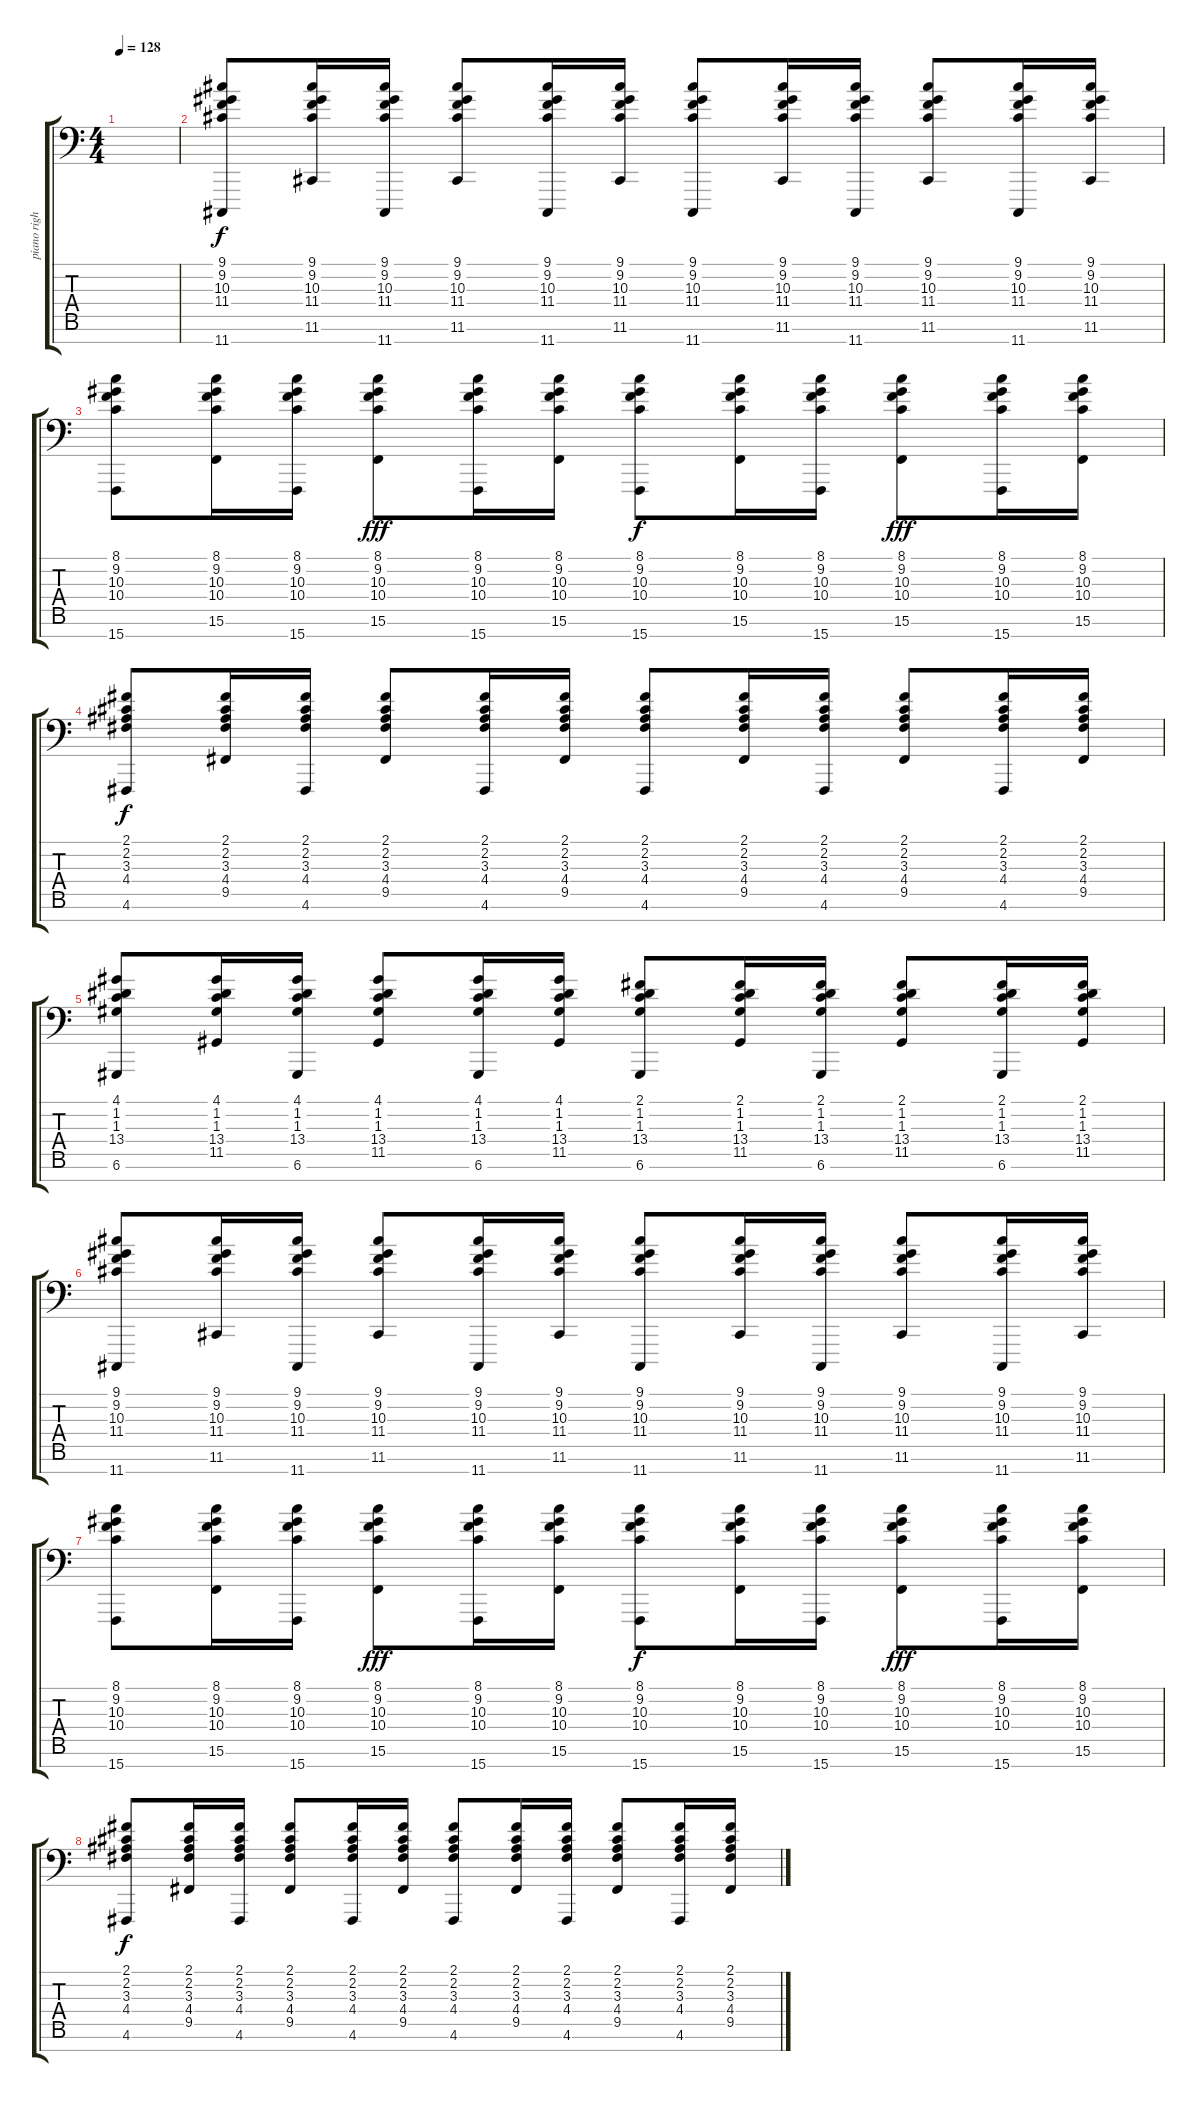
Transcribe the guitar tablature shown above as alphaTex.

\track ("piano right" "piano righ") {instrument acousticgrandpiano}
\staff {score tabs}
\tuning (E4 B3 G3 D3 A1 D1 D0) {hide}
\ts (4 4)
\tempo 128
\clef f4
\ks c
|
(9.1 9.2 10.3 11.4 11.7).8 (9.1 9.2 10.3 11.4 11.6).16 (9.1 9.2 10.3 11.4 11.7).16 (9.1 9.2 10.3 11.4 11.6).8 (9.1 9.2 10.3 11.4 11.7).16 (9.1 9.2 10.3 11.4 11.6).16 (9.1 9.2 10.3 11.4 11.7).8 (9.1 9.2 10.3 11.4 11.6).16 (9.1 9.2 10.3 11.4 11.7).16 (9.1 9.2 10.3 11.4 11.6).8 (9.1 9.2 10.3 11.4 11.7).16 (9.1 9.2 10.3 11.4 11.6).16 |
(8.1 9.2 10.3 10.4 15.7).8 (8.1 9.2 10.3 10.4 15.6).16 (8.1 9.2 10.3 10.4 15.7).16 (8.1 9.2 10.3 10.4 15.6).8{dy fff} (8.1 9.2 10.3 10.4 15.7).16 (8.1 9.2 10.3 10.4 15.6).16 (8.1 9.2 10.3 10.4 15.7).8{dy f} (8.1 9.2 10.3 10.4 15.6).16 (8.1 9.2 10.3 10.4 15.7).16 (8.1 9.2 10.3 10.4 15.6).8{dy fff} (8.1 9.2 10.3 10.4 15.7).16 (8.1 9.2 10.3 10.4 15.6).16 |
(2.1 2.2 3.3 4.4 4.6).8{dy f} (2.1 2.2 3.3 4.4 9.5).16 (2.1 2.2 3.3 4.4 4.6).16 (2.1 2.2 3.3 4.4 9.5).8 (2.1 2.2 3.3 4.4 4.6).16 (2.1 2.2 3.3 4.4 9.5).16 (2.1 2.2 3.3 4.4 4.6).8 (2.1 2.2 3.3 4.4 9.5).16 (2.1 2.2 3.3 4.4 4.6).16 (2.1 2.2 3.3 4.4 9.5).8 (2.1 2.2 3.3 4.4 4.6).16 (2.1 2.2 3.3 4.4 9.5).16 |
(4.1 1.2 1.3 13.4 6.6).8 (4.1 1.2 1.3 13.4 11.5).16 (4.1 1.2 1.3 13.4 6.6).16 (4.1 1.2 1.3 13.4 11.5).8 (4.1 1.2 1.3 13.4 6.6).16 (4.1 1.2 1.3 13.4 11.5).16 (2.1 1.2 1.3 13.4 6.6).8 (2.1 1.2 1.3 13.4 11.5).16 (2.1 1.2 1.3 13.4 6.6).16 (2.1 1.2 1.3 13.4 11.5).8 (2.1 1.2 1.3 13.4 6.6).16 (2.1 1.2 1.3 13.4 11.5).16 |
(9.1 9.2 10.3 11.4 11.7).8 (9.1 9.2 10.3 11.4 11.6).16 (9.1 9.2 10.3 11.4 11.7).16 (9.1 9.2 10.3 11.4 11.6).8 (9.1 9.2 10.3 11.4 11.7).16 (9.1 9.2 10.3 11.4 11.6).16 (9.1 9.2 10.3 11.4 11.7).8 (9.1 9.2 10.3 11.4 11.6).16 (9.1 9.2 10.3 11.4 11.7).16 (9.1 9.2 10.3 11.4 11.6).8 (9.1 9.2 10.3 11.4 11.7).16 (9.1 9.2 10.3 11.4 11.6).16 |
(8.1 9.2 10.3 10.4 15.7).8 (8.1 9.2 10.3 10.4 15.6).16 (8.1 9.2 10.3 10.4 15.7).16 (8.1 9.2 10.3 10.4 15.6).8{dy fff} (8.1 9.2 10.3 10.4 15.7).16 (8.1 9.2 10.3 10.4 15.6).16 (8.1 9.2 10.3 10.4 15.7).8{dy f} (8.1 9.2 10.3 10.4 15.6).16 (8.1 9.2 10.3 10.4 15.7).16 (8.1 9.2 10.3 10.4 15.6).8{dy fff} (8.1 9.2 10.3 10.4 15.7).16 (8.1 9.2 10.3 10.4 15.6).16 |
(2.1 2.2 3.3 4.4 4.6).8{dy f} (2.1 2.2 3.3 4.4 9.5).16 (2.1 2.2 3.3 4.4 4.6).16 (2.1 2.2 3.3 4.4 9.5).8 (2.1 2.2 3.3 4.4 4.6).16 (2.1 2.2 3.3 4.4 9.5).16 (2.1 2.2 3.3 4.4 4.6).8 (2.1 2.2 3.3 4.4 9.5).16 (2.1 2.2 3.3 4.4 4.6).16 (2.1 2.2 3.3 4.4 9.5).8 (2.1 2.2 3.3 4.4 4.6).16 (2.1 2.2 3.3 4.4 9.5).16
